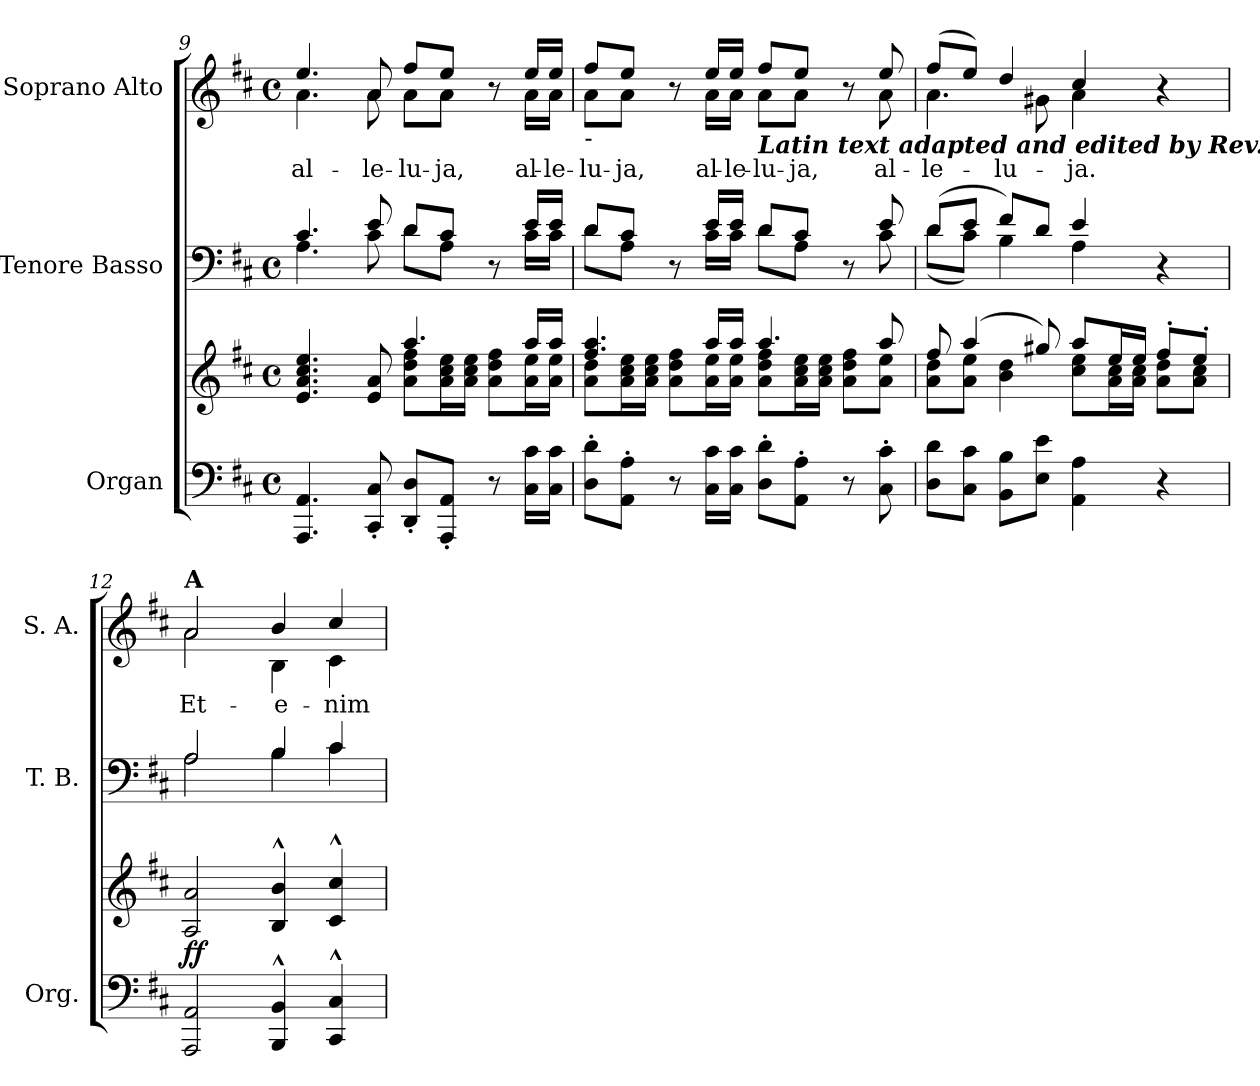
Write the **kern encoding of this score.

**kern	**kern	**dynam	**kern	**kern	**text
*part3	*part3	*part3	*part2	*part1	*part1
*staff4	*staff3	*staff3/4	*staff2	*staff1	*staff1
*I"Organ	*	*	*I"Tenore Basso	*I"Soprano Alto	*
*I'Org.	*	*	*I'T. B.	*I'S. A.	*
*clefF4	*clefG2	*	*clefF4	*clefG2	*
*k[f#c#]	*k[f#c#]	*	*k[f#c#]	*k[f#c#]	*
*D:	*D:	*	*D:	*D:	*
*M4/4	*M4/4	*	*M4/4	*M4/4	*
*met(c)	*met(c)	*	*met(c)	*met(c)	*
=9	=9	=9	=9	=9	=9
*	*^	*	*^	*	*
!	!	!	!	!	!	!	!LO:LY:b:color=#000000
*	*	*	*	*	*	*^	*
4.AAAi/ 4.AAi	4.ei/ 4.ai 4.cc#i 4.eei	2ryy	.	4.c#i/	4.Ai\	4.eei/	4.ai\	al-
!	!	!	!	!	!	!	!	!LO:LY:b:color=#000000
8CC#i/' 8C#i'	8ei/ 8ai	.	.	8ei/	8c#i\	8ai/	8ai\	-le-
!	!	!	!	!	!	!	!	!LO:LY:b:color=#000000
8DDi'/ 8Di'/L	4.aai/	8ai\ 8ddi\ 8ff#i\L	.	8di/L	8di\L	8ff#i/L	8ai\L	-lu-
!	!	!	!	!	!	!	!	!LO:LY:b:color=#000000
8AAAi'/ 8AAi'/J	.	16ai\ 16cc#i\ 16eei\L	.	8c#i/J	8Ai\J	8eei/J	8ai\J	-ja,
.	.	16ai\ 16cc#i\ 16eei\JJ	.	.	.	.	.	.
8r	.	8ai\ 8ddi\ 8ff#i\L	.	8r	8ryy	8r	8ryy	.
!	!	!	!	!	!	!	!	!LO:LY:b:color=#000000
16C#i\ 16c#i\LL	16aai/LL	16ai\ 16eei\L	.	16ei/LL	16c#i\LL	16eei/LL	16ai\LL	al-
!	!	!	!	!	!	!	!	!LO:LY:b:color=#000000
16C#i\ 16c#i\JJ	16aai/JJ	16ai\ 16eei\JJ	.	16ei/JJ	16c#i\JJ	16eei/JJ	16ai\JJ	-le-
!!LO:LB:g=z	!!
=10	=10	=10	=10	=10	=10	=10	=10	=10
!	!	!	!	!	!	!LO:TX:b:t=-	!	!
!	!	!	!	!	!	!	!	!LO:LY:b:color=#000000
8Di'\ 8di'\L	4.ff#i/ 4.aai	8ai\ 8ddi\L	.	8di/L	8di\L	8ff#i/L	8ai\L	-lu-
!	!	!	!	!	!	!	!	!LO:LY:b:color=#000000
8AAi'\ 8Ai'\J	.	16ai\ 16cc#i\ 16eei\L	.	8c#i/J	8Ai\J	8eei/J	8ai\J	-ja,
.	.	16ai\ 16cc#i\ 16eei\JJ	.	.	.	.	.	.
8r	.	8ai\ 8ddi\ 8ff#i\L	.	8r	8ryy	8r	8ryy	.
!	!	!	!	!	!	!	!	!LO:LY:b:color=#000000
16C#i\ 16c#i\LL	16aai/LL	16ai\ 16eei\L	.	16ei/LL	16c#i\LL	16eei/LL	16ai\LL	al-
!	!	!	!	!	!	!	!	!LO:LY:b:color=#000000
16C#i\ 16c#i\JJ	16aai/JJ	16ai\ 16eei\JJ	.	16ei/JJ	16c#i\JJ	16eei/JJ	16ai\JJ	-le-
!	!	!	!	!	!	!LO:TX:b:Bi:t=Latin text adapted and edited by Rev. Andris Solims	!	!
!	!	!	!	!	!	!	!	!LO:LY:b:color=#000000
8Di'\ 8di'\L	4.aai/	8ai\ 8ddi\ 8ff#i\L	.	8di/L	8di\L	8ff#i/L	8ai\L	-lu-
!	!	!	!	!	!	!	!	!LO:LY:b:color=#000000
8AAi'\ 8Ai'\J	.	16ai\ 16cc#i\ 16eei\L	.	8c#i/J	8Ai\J	8eei/J	8ai\J	-ja,
.	.	16ai\ 16cc#i\ 16eei\JJ	.	.	.	.	.	.
8r	.	8ai\ 8ddi\ 8ff#i\L	.	8r	8ryy	8r	8ryy	.
!	!	!	!	!	!	!	!	!LO:LY:b:color=#000000
8C#i\' 8c#i'	8aai/	8ai\ 8eei\J	.	8ei/	8c#i\	8eei/	8ai\	al-
=11	=11	=11	=11	=11	=11	=11	=11	=11
!	!	!	!	!	!	!	!	!LO:LY:b:color=#000000
8Di\ 8di\L	8ff#i/	8ai\ 8ddi\L	.	(8di/L	(8di\L	(8ff#i/L	4.ai\	-le-
8C#i\ 8c#i\J	(4aai/	8ai\ 8eei\J	.	8ei/J	8c#i\J)	8eei/J)	.	.
!	!	!	!	!	!	!	!	!LO:LY:b:color=#000000
8BBi\ 8Bi\L	.	4bi\ 4ddi	.	8f#i/L)	4Bi\	4ddi/	.	-lu-
8Ei\ 8ei\J	8gg#Xi/)	.	.	8di/J	.	.	8g#Xi\	.
!	!	!	!	!	!	!	!	!LO:LY:b:color=#000000
4AAi\ 4Ai	8aai/L	8cc#i\ 8eei\L	.	4ei/	4Ai\	4cc#i/	4ai\	-ja.
.	16eei/L	16ai\ 16cc#i\L	.	.	.	.	.	.
.	16eei/JJ	16ai\ 16cc#i\JJ	.	.	.	.	.	.
4r	8ff#'i/L	8ai\ 8ddi\L	.	4r	4ryy	4r	4ryy	.
.	8ee'i/J	8ai\ 8cc#i\J	.	.	.	.	.	.
*	*v	*v	*	*	*	*	*	*
=12	=12	=12	=12	=12	=12	=12	=12
*	*^	*	*	*	*	*	*
!	!	!	!	!	!	!LO:TX:a:B:t=A	!	!
!	!	!	!	!	!	!	!	!LO:LY:b:color=#000000
*	*v	*v	*	*	*	*	*	*
2AAAi/ 2AAi	2Ai/ 2ai	ff	2Ai/	2Ai\	2ai/	2ai\	Et-
!	!	!	!	!	!	!	!LO:LY:b:color=#000000
4BBBi/^^ 4BBi^^	4Bi/^^ 4bi^^	.	4Bi/	4Bi\	4bi/	4Bi\	-e-
!	!	!	!	!	!	!	!LO:LY:b:color=#000000
4CC#i/^^ 4C#i^^	4c#i/^^ 4cc#i^^	.	4c#i/	4c#i\	4cc#i/	4c#i\	-nim
*	*	*	*v	*v	*	*	*
*	*	*	*	*v	*v	*
=	=	=	=	=	=
*-	*-	*-	*-	*-	*-
